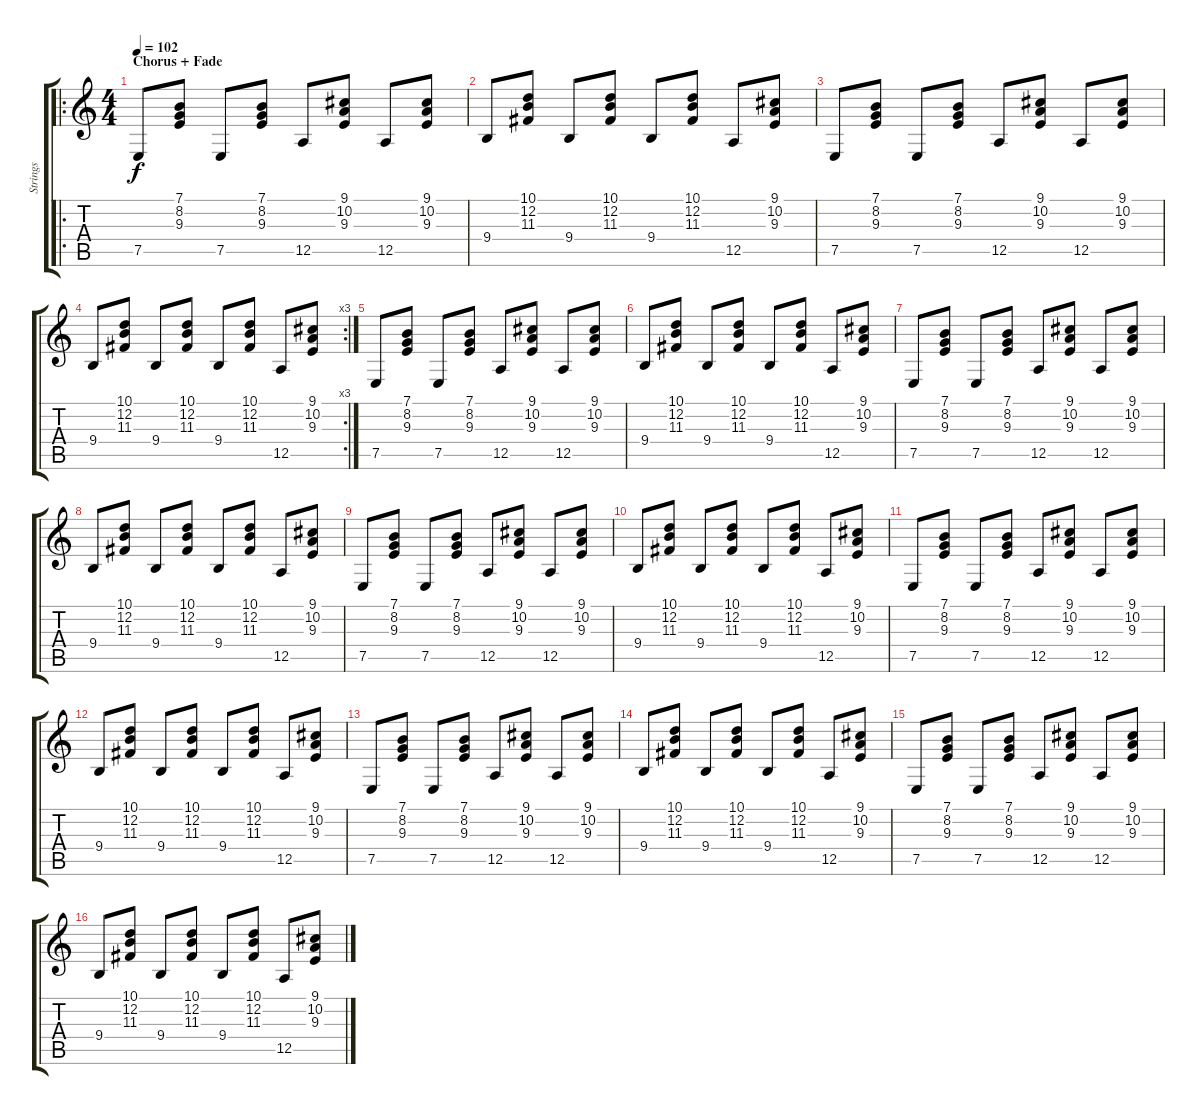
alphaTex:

\track ("Strings" "Strings") {instrument pizzicatostrings}
\staff {score tabs}
\tuning (E4 B3 G3 D3 A2 E2) {hide}
\ro
\ts (4 4)
\section ("" "Chorus + Fade")
\tempo 102
\clef g2
\ks c
7.5.8{dy f} (7.1 8.2 9.3).8 7.5.8 (7.1 8.2 9.3).8 12.5.8 (9.1 10.2 9.3).8 12.5.8 (9.1 10.2 9.3).8 |
9.4.8 (10.1 12.2 11.3).8 9.4.8 (10.1 12.2 11.3).8 9.4.8 (10.1 12.2 11.3).8 12.5.8 (9.1 10.2 9.3).8 |
7.5.8 (7.1 8.2 9.3).8 7.5.8 (7.1 8.2 9.3).8 12.5.8 (9.1 10.2 9.3).8 12.5.8 (9.1 10.2 9.3).8 |
\rc 3
9.4.8 (10.1 12.2 11.3).8 9.4.8 (10.1 12.2 11.3).8 9.4.8 (10.1 12.2 11.3).8 12.5.8 (9.1 10.2 9.3).8 |
7.5.8 (7.1 8.2 9.3).8 7.5.8 (7.1 8.2 9.3).8 12.5.8 (9.1 10.2 9.3).8 12.5.8 (9.1 10.2 9.3).8 |
9.4.8 (10.1 12.2 11.3).8 9.4.8 (10.1 12.2 11.3).8 9.4.8 (10.1 12.2 11.3).8 12.5.8 (9.1 10.2 9.3).8 |
7.5.8 (7.1 8.2 9.3).8 7.5.8 (7.1 8.2 9.3).8 12.5.8 (9.1 10.2 9.3).8 12.5.8 (9.1 10.2 9.3).8 |
9.4.8 (10.1 12.2 11.3).8 9.4.8 (10.1 12.2 11.3).8 9.4.8 (10.1 12.2 11.3).8 12.5.8 (9.1 10.2 9.3).8 |
7.5.8 (7.1 8.2 9.3).8 7.5.8 (7.1 8.2 9.3).8 12.5.8 (9.1 10.2 9.3).8 12.5.8 (9.1 10.2 9.3).8 |
9.4.8 (10.1 12.2 11.3).8 9.4.8 (10.1 12.2 11.3).8 9.4.8 (10.1 12.2 11.3).8 12.5.8 (9.1 10.2 9.3).8 |
7.5.8 (7.1 8.2 9.3).8 7.5.8 (7.1 8.2 9.3).8 12.5.8 (9.1 10.2 9.3).8 12.5.8 (9.1 10.2 9.3).8 |
9.4.8 (10.1 12.2 11.3).8 9.4.8 (10.1 12.2 11.3).8 9.4.8 (10.1 12.2 11.3).8 12.5.8 (9.1 10.2 9.3).8 |
7.5.8 (7.1 8.2 9.3).8 7.5.8 (7.1 8.2 9.3).8 12.5.8 (9.1 10.2 9.3).8 12.5.8 (9.1 10.2 9.3).8 |
9.4.8 (10.1 12.2 11.3).8 9.4.8 (10.1 12.2 11.3).8 9.4.8 (10.1 12.2 11.3).8 12.5.8 (9.1 10.2 9.3).8 |
7.5.8 (7.1 8.2 9.3).8 7.5.8 (7.1 8.2 9.3).8 12.5.8 (9.1 10.2 9.3).8 12.5.8 (9.1 10.2 9.3).8 |
9.4.8 (10.1 12.2 11.3).8 9.4.8 (10.1 12.2 11.3).8 9.4.8 (10.1 12.2 11.3).8 12.5.8 (9.1 10.2 9.3).8
